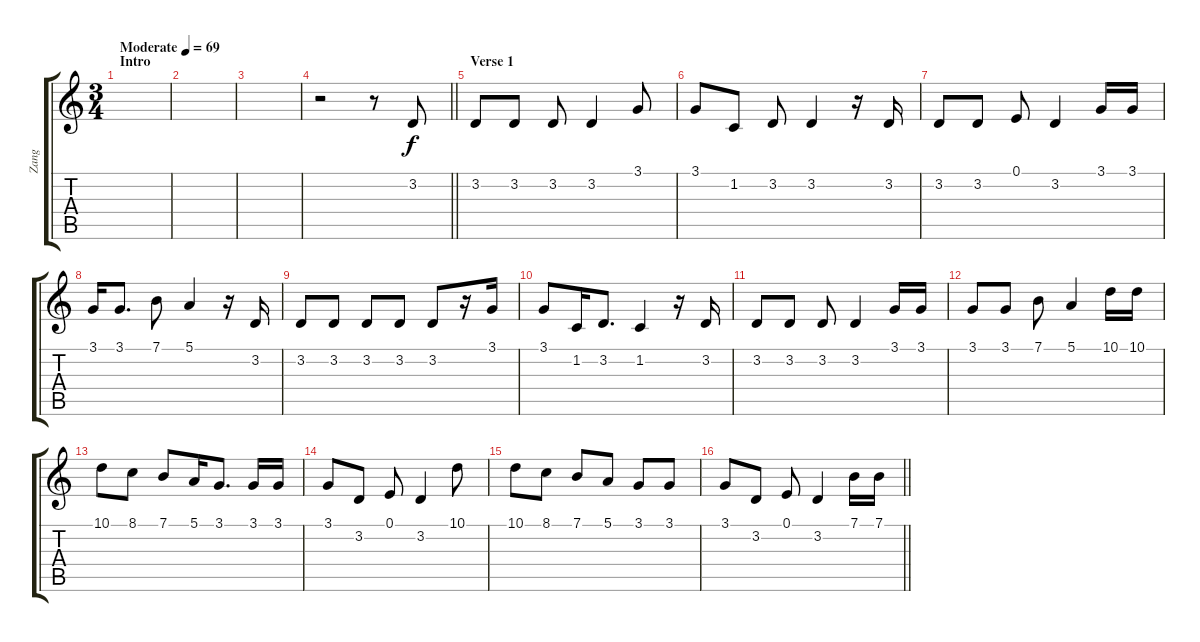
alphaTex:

\track ("Zang" "Zang") {instrument pad1newage}
\staff {score tabs}
\tuning (E4 B3 G3 D3 A2 E2) {hide}
\ts (3 4)
\section ("" "Intro")
\tempo (69 "Moderate")
\clef g2
\ks c
|
|
|
\barLineRight lightlight
r.2 r.8 3.2.8 |
\section ("" "Verse 1")
3.2.8 3.2.8 3.2.8 3.2.4 3.1.8 |
3.1.8 1.2.8 3.2.8 3.2.4 r.16 3.2.16 |
3.2.8 3.2.8 0.1.8 3.2.4 3.1.16 3.1.16 |
3.1.16 3.1.8{d} 7.1.8 5.1.4 r.16 3.2.16 |
3.2.8 3.2.8 3.2.8 3.2.8 3.2.8 r.16 3.1.16 |
3.1.8 1.2.16 3.2.8{d} 1.2.4 r.16 3.2.16 |
3.2.8 3.2.8 3.2.8 3.2.4 3.1.16 3.1.16 |
3.1.8 3.1.8 7.1.8 5.1.4 10.1.16 10.1.16 |
10.1.8 8.1.8 7.1.8 5.1.16 3.1.8{d} 3.1.16 3.1.16 |
3.1.8 3.2.8 0.1.8 3.2.4 10.1.8 |
10.1.8 8.1.8 7.1.8 5.1.8 3.1.8 3.1.8 |
\barLineRight lightlight
3.1.8 3.2.8 0.1.8 3.2.4 7.1.16 7.1.16
